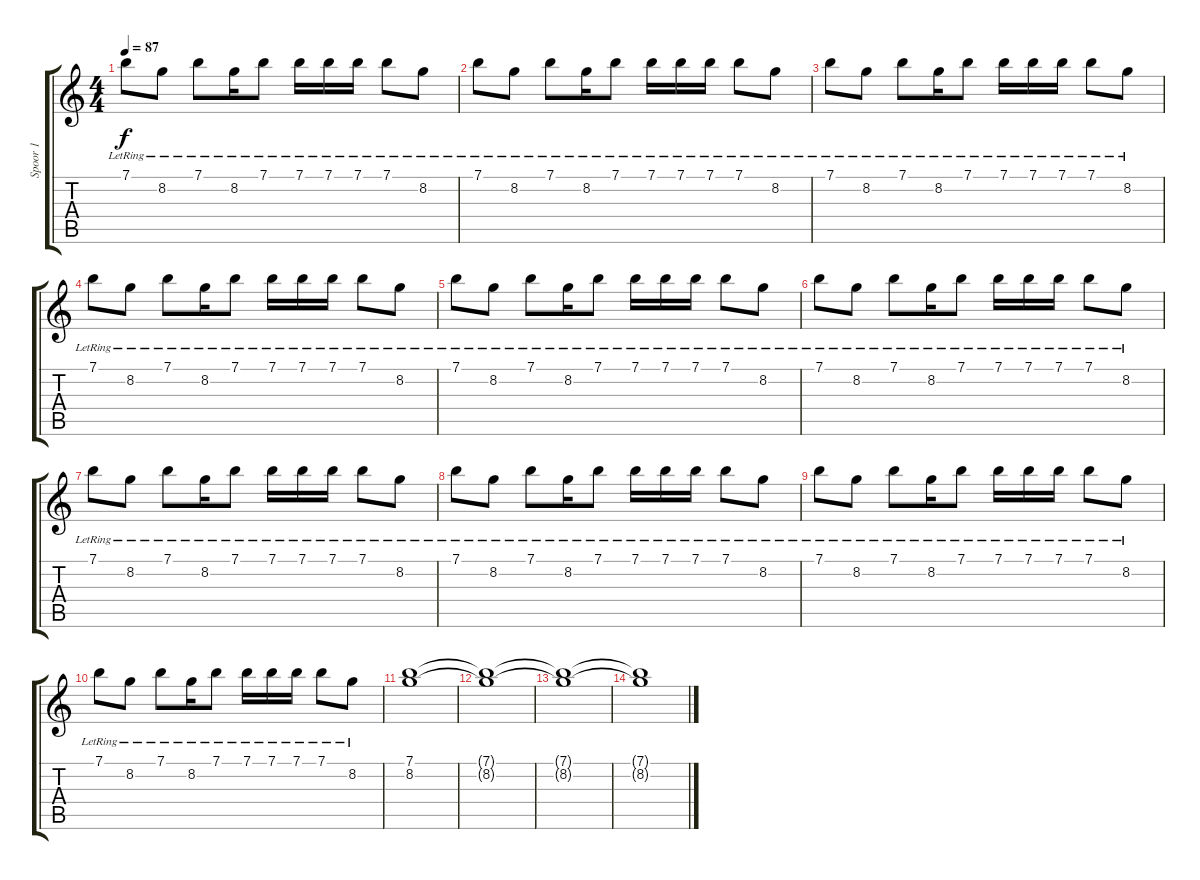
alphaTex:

\track ("Spoor 1" "Spoor 1") {instrument electricguitarclean}
\staff {score tabs}
\tuning (E4 B3 G3 D3 A2 E2) {hide}
\ts (4 4)
\tempo 87
\clef g2
\ks c
7.1{lr}.8{dy f} 8.2{lr}.8 7.1{lr}.8 8.2{lr}.16 7.1{lr}.8 7.1{lr}.16 7.1{lr}.16 7.1{lr}.16 7.1{lr}.8 8.2{lr}.8 |
7.1{lr}.8 8.2{lr}.8 7.1{lr}.8 8.2{lr}.16 7.1{lr}.8 7.1{lr}.16 7.1{lr}.16 7.1{lr}.16 7.1{lr}.8 8.2{lr}.8 |
7.1{lr}.8 8.2{lr}.8 7.1{lr}.8 8.2{lr}.16 7.1{lr}.8 7.1{lr}.16 7.1{lr}.16 7.1{lr}.16 7.1{lr}.8 8.2{lr}.8 |
7.1{lr}.8 8.2{lr}.8 7.1{lr}.8 8.2{lr}.16 7.1{lr}.8 7.1{lr}.16 7.1{lr}.16 7.1{lr}.16 7.1{lr}.8 8.2{lr}.8 |
7.1{lr}.8 8.2{lr}.8 7.1{lr}.8 8.2{lr}.16 7.1{lr}.8 7.1{lr}.16 7.1{lr}.16 7.1{lr}.16 7.1{lr}.8 8.2{lr}.8 |
7.1{lr}.8 8.2{lr}.8 7.1{lr}.8 8.2{lr}.16 7.1{lr}.8 7.1{lr}.16 7.1{lr}.16 7.1{lr}.16 7.1{lr}.8 8.2{lr}.8 |
7.1{lr}.8 8.2{lr}.8 7.1{lr}.8 8.2{lr}.16 7.1{lr}.8 7.1{lr}.16 7.1{lr}.16 7.1{lr}.16 7.1{lr}.8 8.2{lr}.8 |
7.1{lr}.8 8.2{lr}.8 7.1{lr}.8 8.2{lr}.16 7.1{lr}.8 7.1{lr}.16 7.1{lr}.16 7.1{lr}.16 7.1{lr}.8 8.2{lr}.8 |
7.1{lr}.8 8.2{lr}.8 7.1{lr}.8 8.2{lr}.16 7.1{lr}.8 7.1{lr}.16 7.1{lr}.16 7.1{lr}.16 7.1{lr}.8 8.2{lr}.8 |
7.1{lr}.8 8.2{lr}.8 7.1{lr}.8 8.2{lr}.16 7.1{lr}.8 7.1{lr}.16 7.1{lr}.16 7.1{lr}.16 7.1{lr}.8 8.2{lr}.8 |
(7.1 8.2).1 |
(7.1{t} 8.2{t}).1 |
(7.1{t} 8.2{t}).1 |
(7.1{t} 8.2{t}).1
